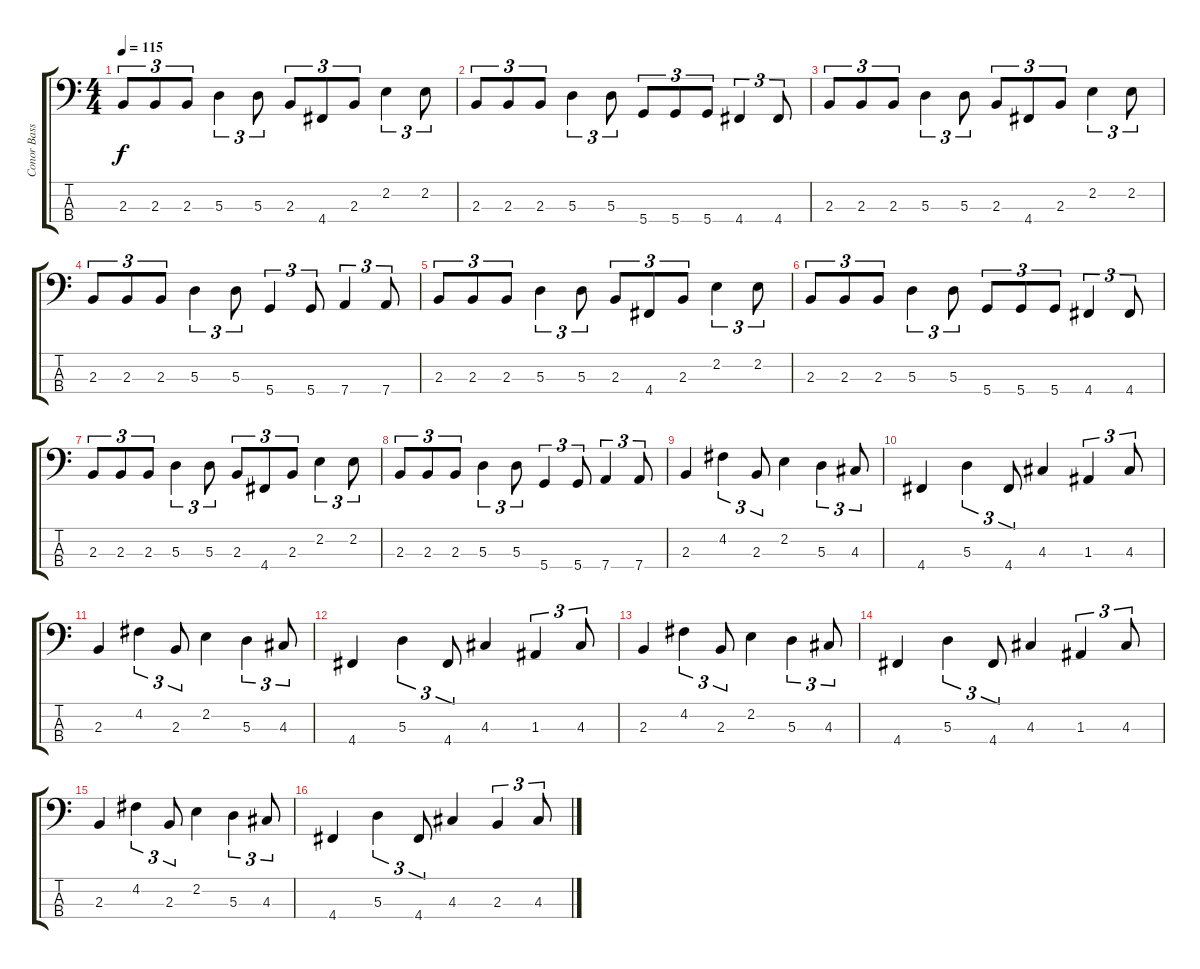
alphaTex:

\track ("Conor Bass" "Conor Bass") {instrument electricbasspick}
\staff {score tabs}
\tuning (G2 D2 A1 D1) {hide}
\ts (4 4)
\tempo 115
\clef f4
\ks c
2.3.8{tu (3 2) dy f} 2.3.8{tu (3 2)} 2.3.8{tu (3 2)} 5.3.4{tu (3 2)} 5.3.8{tu (3 2)} 2.3.8{tu (3 2)} 4.4.8{tu (3 2)} 2.3.8{tu (3 2)} 2.2.4{tu (3 2)} 2.2.8{tu (3 2)} |
2.3.8{tu (3 2)} 2.3.8{tu (3 2)} 2.3.8{tu (3 2)} 5.3.4{tu (3 2)} 5.3.8{tu (3 2)} 5.4.8{tu (3 2)} 5.4.8{tu (3 2)} 5.4.8{tu (3 2)} 4.4.4{tu (3 2)} 4.4.8{tu (3 2)} |
2.3.8{tu (3 2)} 2.3.8{tu (3 2)} 2.3.8{tu (3 2)} 5.3.4{tu (3 2)} 5.3.8{tu (3 2)} 2.3.8{tu (3 2)} 4.4.8{tu (3 2)} 2.3.8{tu (3 2)} 2.2.4{tu (3 2)} 2.2.8{tu (3 2)} |
2.3.8{tu (3 2)} 2.3.8{tu (3 2)} 2.3.8{tu (3 2)} 5.3.4{tu (3 2)} 5.3.8{tu (3 2)} 5.4.4{tu (3 2)} 5.4.8{tu (3 2)} 7.4.4{tu (3 2)} 7.4.8{tu (3 2)} |
2.3.8{tu (3 2)} 2.3.8{tu (3 2)} 2.3.8{tu (3 2)} 5.3.4{tu (3 2)} 5.3.8{tu (3 2)} 2.3.8{tu (3 2)} 4.4.8{tu (3 2)} 2.3.8{tu (3 2)} 2.2.4{tu (3 2)} 2.2.8{tu (3 2)} |
2.3.8{tu (3 2)} 2.3.8{tu (3 2)} 2.3.8{tu (3 2)} 5.3.4{tu (3 2)} 5.3.8{tu (3 2)} 5.4.8{tu (3 2)} 5.4.8{tu (3 2)} 5.4.8{tu (3 2)} 4.4.4{tu (3 2)} 4.4.8{tu (3 2)} |
2.3.8{tu (3 2)} 2.3.8{tu (3 2)} 2.3.8{tu (3 2)} 5.3.4{tu (3 2)} 5.3.8{tu (3 2)} 2.3.8{tu (3 2)} 4.4.8{tu (3 2)} 2.3.8{tu (3 2)} 2.2.4{tu (3 2)} 2.2.8{tu (3 2)} |
2.3.8{tu (3 2)} 2.3.8{tu (3 2)} 2.3.8{tu (3 2)} 5.3.4{tu (3 2)} 5.3.8{tu (3 2)} 5.4.4{tu (3 2)} 5.4.8{tu (3 2)} 7.4.4{tu (3 2)} 7.4.8{tu (3 2)} |
2.3.4 4.2.4{tu (3 2)} 2.3.8{tu (3 2)} 2.2.4 5.3.4{tu (3 2)} 4.3.8{tu (3 2)} |
4.4.4 5.3.4{tu (3 2)} 4.4.8{tu (3 2)} 4.3.4 1.3.4{tu (3 2)} 4.3.8{tu (3 2)} |
2.3.4 4.2.4{tu (3 2)} 2.3.8{tu (3 2)} 2.2.4 5.3.4{tu (3 2)} 4.3.8{tu (3 2)} |
4.4.4 5.3.4{tu (3 2)} 4.4.8{tu (3 2)} 4.3.4 1.3.4{tu (3 2)} 4.3.8{tu (3 2)} |
2.3.4 4.2.4{tu (3 2)} 2.3.8{tu (3 2)} 2.2.4 5.3.4{tu (3 2)} 4.3.8{tu (3 2)} |
4.4.4 5.3.4{tu (3 2)} 4.4.8{tu (3 2)} 4.3.4 1.3.4{tu (3 2)} 4.3.8{tu (3 2)} |
2.3.4 4.2.4{tu (3 2)} 2.3.8{tu (3 2)} 2.2.4 5.3.4{tu (3 2)} 4.3.8{tu (3 2)} |
4.4.4 5.3.4{tu (3 2)} 4.4.8{tu (3 2)} 4.3.4 2.3.4{tu (3 2)} 4.3.8{tu (3 2)}
